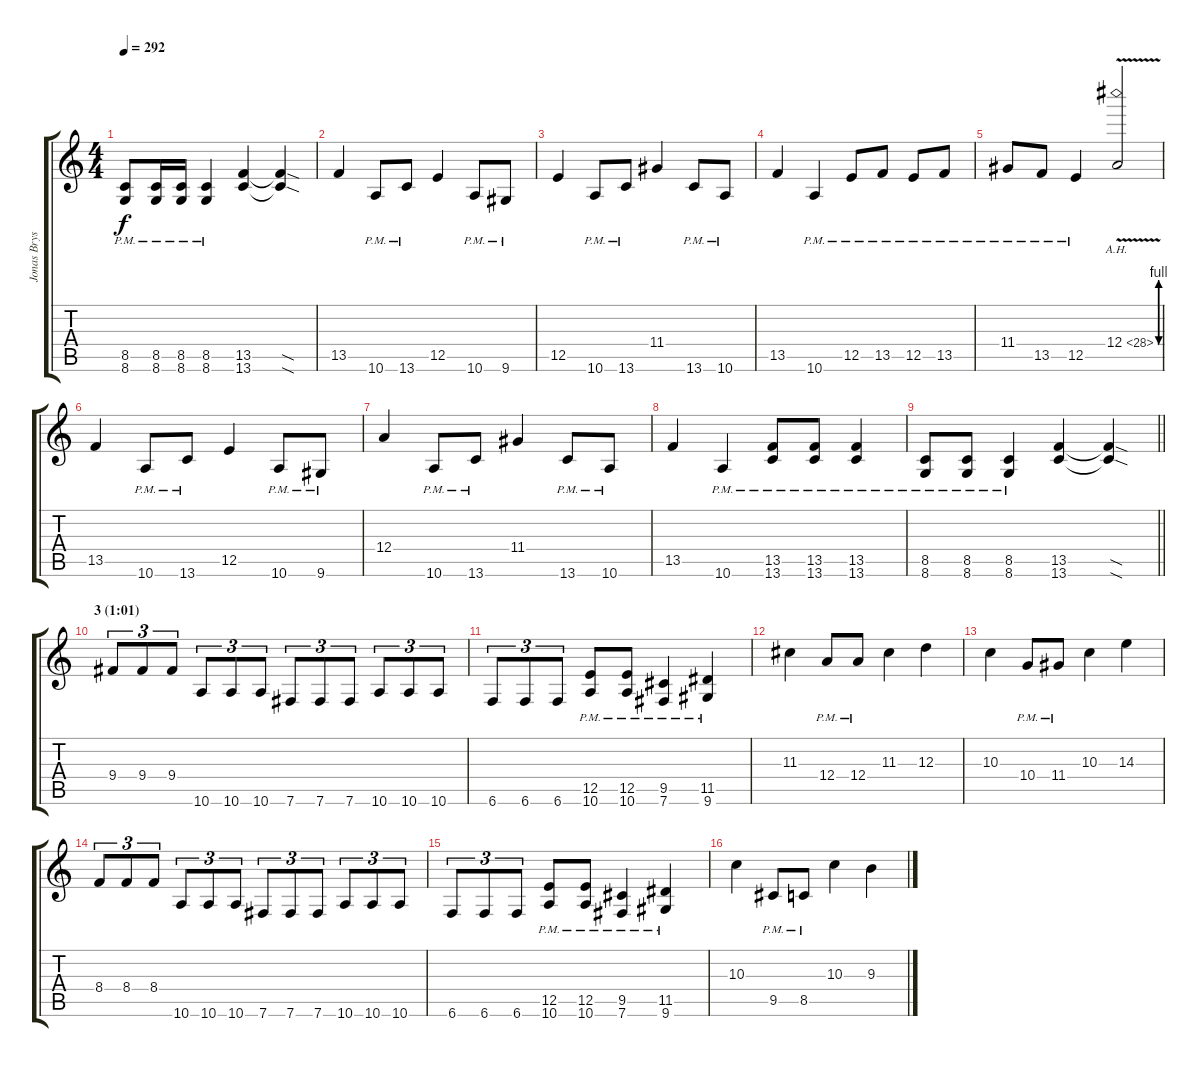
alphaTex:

\track ("Jonas Bryssling (Left Guitar)" "Jonas Brys") {instrument overdrivenguitar}
\staff {score tabs}
\tuning (B3 Gb3 D3 A2 E2 B1) {hide}
\ts (4 4)
\tempo 292
\clef g2
\ks c
(8.5{pm} 8.6{pm}).8{dy f} (8.5{pm} 8.6{pm}).16 (8.5{pm} 8.6{pm}).16 (8.5{pm} 8.6{pm}).4 (13.5 13.6).4 (13.5{sod t} 13.6{sod t}).4 |
13.5.4 10.6{pm}.8 13.6{pm}.8 12.5.4 10.6{pm}.8 9.6{pm}.8 |
12.5.4 10.6{pm}.8 13.6{pm}.8 11.4.4 13.6{pm}.8 10.6{pm}.8 |
13.5.4 10.6{pm}.4 12.5{pm}.8 13.5{pm}.8 12.5{pm}.8 13.5{pm}.8 |
11.4{pm}.8 13.5{pm}.8 12.5{pm}.4 12.4{be (custom 0 0 16 0 30 0 45 4 60 0) ah 16 v}.2 |
13.5.4 10.6{pm}.8 13.6{pm}.8 12.5.4 10.6{pm}.8 9.6{pm}.8 |
12.4.4 10.6{pm}.8 13.6{pm}.8 11.4.4 13.6{pm}.8 10.6{pm}.8 |
13.5.4 10.6{pm}.4 (13.5{pm} 13.6{pm}).8 (13.5{pm} 13.6{pm}).8 (13.5{pm} 13.6{pm}).4 |
\barLineRight lightlight
(8.5{pm} 8.6{pm}).8 (8.5{pm} 8.6{pm}).8 (8.5{pm} 8.6{pm}).4 (13.5 13.6).4 (13.5{sod t} 13.6{sod t}).4 |
\section ("" "3 (1:01)")
9.4.8{tu (3 2)} 9.4.8{tu (3 2)} 9.4.8{tu (3 2)} 10.6.8{tu (3 2)} 10.6.8{tu (3 2)} 10.6.8{tu (3 2)} 7.6.8{tu (3 2)} 7.6.8{tu (3 2)} 7.6.8{tu (3 2)} 10.6.8{tu (3 2)} 10.6.8{tu (3 2)} 10.6.8{tu (3 2)} |
6.6.8{tu (3 2)} 6.6.8{tu (3 2)} 6.6.8{tu (3 2)} (12.5{pm} 10.6{pm}).8 (12.5{pm} 10.6{pm}).8 (9.5{pm} 7.6{pm}).4 (11.5{pm} 9.6{pm}).4 |
11.3.4 12.4{pm}.8 12.4{pm}.8 11.3.4 12.3.4 |
10.3.4 10.4{pm}.8 11.4{pm}.8 10.3.4 14.3.4 |
8.4.8{tu (3 2)} 8.4.8{tu (3 2)} 8.4.8{tu (3 2)} 10.6.8{tu (3 2)} 10.6.8{tu (3 2)} 10.6.8{tu (3 2)} 7.6.8{tu (3 2)} 7.6.8{tu (3 2)} 7.6.8{tu (3 2)} 10.6.8{tu (3 2)} 10.6.8{tu (3 2)} 10.6.8{tu (3 2)} |
6.6.8{tu (3 2)} 6.6.8{tu (3 2)} 6.6.8{tu (3 2)} (12.5{pm} 10.6{pm}).8 (12.5{pm} 10.6{pm}).8 (9.5{pm} 7.6{pm}).4 (11.5{pm} 9.6{pm}).4 |
10.3.4 9.5{pm}.8 8.5{pm}.8 10.3.4 9.3.4
